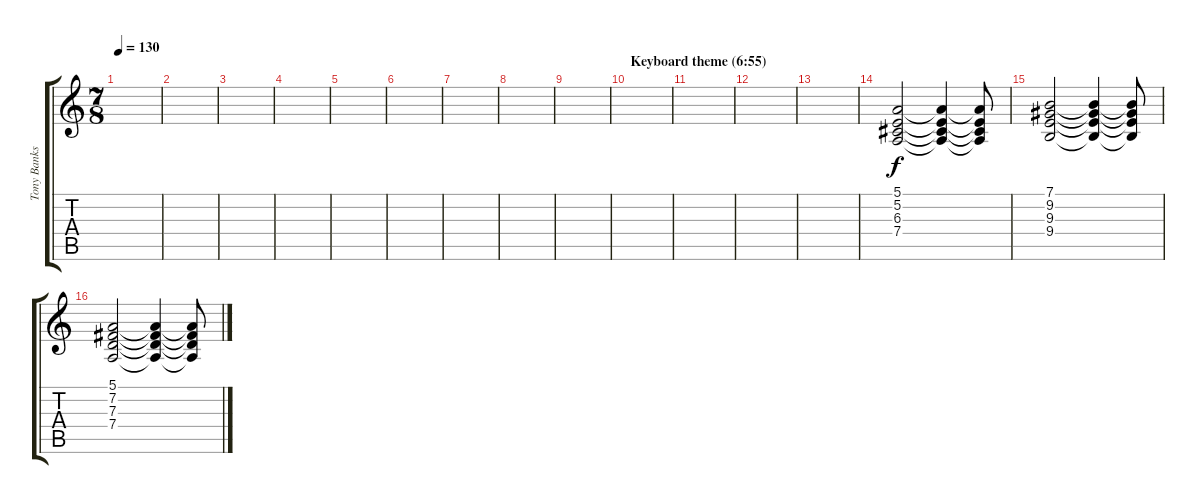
\track ("Tony Banks (organ)" "Tony Banks") {instrument drawbarorgan}
\staff {score tabs}
\tuning (E4 B3 G3 D3 A2 E2) {hide}
\ts (7 8)
\tempo 130
\clef g2
\ks c
|
|
|
|
|
|
|
|
|
\section ("" "Keyboard theme (6:55)")
|
|
|
|
(5.1 5.2 6.3 7.4).2{volume 8} (5.1{t} 5.2{t} 6.3{t} 7.4{t}).4 (5.1{t} 5.2{t} 6.3{t} 7.4{t}).8 |
(7.1 9.2 9.3 9.4).2 (7.1{t} 9.2{t} 9.3{t} 9.4{t}).4 (7.1{t} 9.2{t} 9.3{t} 9.4{t}).8 |
(5.1 7.2 7.3 7.4).2 (5.1{t} 7.2{t} 7.3{t} 7.4{t}).4 (5.1{t} 7.2{t} 7.3{t} 7.4{t}).8
